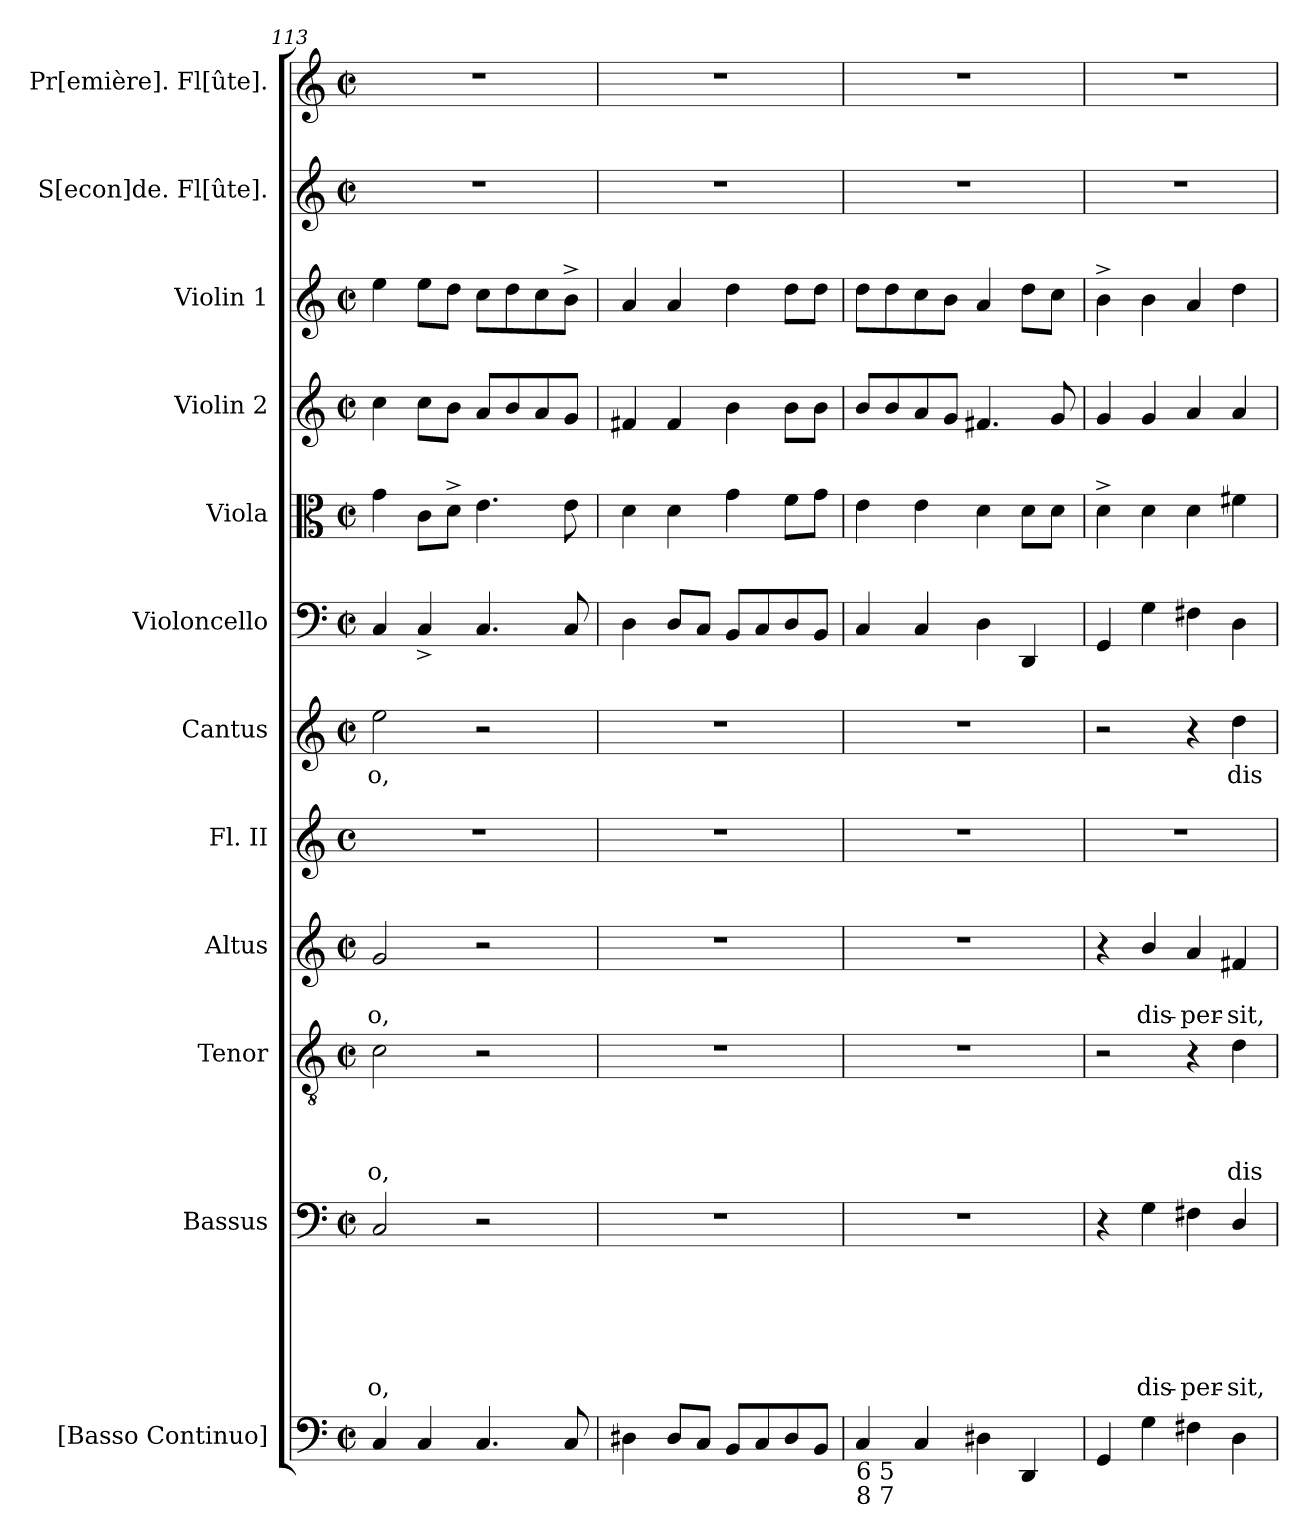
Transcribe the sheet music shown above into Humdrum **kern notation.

**kern	**kern	**text	**text	**text	**text	**text	**text	**kern	**text	**text	**text	**text	**kern	**text	**text	**kern	**kern	**text	**kern	**kern	**kern	**kern	**kern	**kern
*part12	*part11	*part11	*part11	*part11	*part11	*part11	*part11	*part10	*part10	*part10	*part10	*part10	*part9	*part9	*part9	*part8	*part7	*part7	*part6	*part5	*part4	*part3	*part2	*part1
*staff12	*staff11	*staff11	*staff11	*staff11	*staff11	*staff11	*staff11	*staff10	*staff10	*staff10	*staff10	*staff10	*staff9	*staff9	*staff9	*staff8	*staff7	*staff7	*staff6	*staff5	*staff4	*staff3	*staff2	*staff1
*I"[Basso Continuo]	*I"Bassus	*	*	*	*	*	*	*I"Tenor	*	*	*	*	*I"Altus	*	*	*I"Fl. II	*I"Cantus	*	*I"Violoncello	*I"Viola	*I"Violin 2	*I"Violin 1	*I"S[econ]de. Fl[ûte].	*I"Pr[emière]. Fl[ûte].
*I'B. c.	*I'B.	*	*	*	*	*	*	*I'T.	*	*	*	*	*I'A.	*	*	*I'Fl. II	*	*	*I'Vc.	*I'Va.	*	*	*	*
!!LO:PB:g=z
*clefF4	*clefF4	*	*	*	*	*	*	*clefGv2	*	*	*	*	*clefG2	*	*	*clefG2	*clefG2	*	*clefF4	*clefC3	*clefG2	*clefG2	*clefG2	*clefG2
*k[]	*k[]	*	*	*	*	*	*	*k[]	*	*	*	*	*k[]	*	*	*k[]	*k[]	*	*k[]	*k[]	*k[]	*k[]	*k[]	*k[]
*C:	*C:	*	*	*	*	*	*	*C:	*	*	*	*	*C:	*	*	*C:	*C:	*	*C:	*C:	*C:	*C:	*C:	*C:
*M2/2	*M2/2	*	*	*	*	*	*	*M2/2	*	*	*	*	*M2/2	*	*	*M4/4	*M2/2	*	*M2/2	*M2/2	*M2/2	*M2/2	*M2/2	*M2/2
*met(c|)	*met(c|)	*	*	*	*	*	*	*met(c|)	*	*	*	*	*met(c|)	*	*	*met(c)	*met(c|)	*	*met(c|)	*met(c|)	*met(c|)	*met(c|)	*met(c|)	*met(c|)
=113	=113	=113	=113	=113	=113	=113	=113	=113	=113	=113	=113	=113	=113	=113	=113	=113	=113	=113	=113	=113	=113	=113	=113	=113
!	!	!	!	!	!	!	!LO:LY:b	!	!	!	!	!LO:LY:b	!	!	!LO:LY:b	!	!	!LO:LY:b	!	!	!	!	!	!
4C</	2C/	.	.	.	.	.	-o,	2c\	.	.	.	-o,	2g/	.	-o,	1r	2ee\	-o,	4C/	4g\	4cc\	4ee\	1r	1r
4C/	.	.	.	.	.	.	.	.	.	.	.	.	.	.	.	.	.	.	4C^</	8c\L	8cc\L	8ee\L	.	.
.	.	.	.	.	.	.	.	.	.	.	.	.	.	.	.	.	.	.	.	8d^>\J	8b\J	8dd\J	.	.
4.C</	2r	.	.	.	.	.	.	2r	.	.	.	.	2r	.	.	.	2r	.	4.C/	4.e\	8a/L	8cc\L	.	.
.	.	.	.	.	.	.	.	.	.	.	.	.	.	.	.	.	.	.	.	.	8b/	8dd\	.	.
.	.	.	.	.	.	.	.	.	.	.	.	.	.	.	.	.	.	.	.	.	8a/	8cc\	.	.
8C/	.	.	.	.	.	.	.	.	.	.	.	.	.	.	.	.	.	.	8C/	8e\	8g/J	8b^>\J	.	.
=114	=114	=114	=114	=114	=114	=114	=114	=114	=114	=114	=114	=114	=114	=114	=114	=114	=114	=114	=114	=114	=114	=114	=114	=114
4D#\	1r	.	.	.	.	.	.	1r	.	.	.	.	1r	.	.	1r	1r	.	4D\	4d\	4f#X/	4a/	1r	1r
8D#/L	.	.	.	.	.	.	.	.	.	.	.	.	.	.	.	.	.	.	8D/L	4d\	4f#/	4a/	.	.
8C/J	.	.	.	.	.	.	.	.	.	.	.	.	.	.	.	.	.	.	8C/J	.	.	.	.	.
8BB/L	.	.	.	.	.	.	.	.	.	.	.	.	.	.	.	.	.	.	8BB/L	4g\	4b\	4dd\	.	.
8C/	.	.	.	.	.	.	.	.	.	.	.	.	.	.	.	.	.	.	8C/	.	.	.	.	.
8D#/	.	.	.	.	.	.	.	.	.	.	.	.	.	.	.	.	.	.	8D/	8f\L	8b\L	8dd\L	.	.
8BB/J	.	.	.	.	.	.	.	.	.	.	.	.	.	.	.	.	.	.	8BB/J	8g\J	8b\J	8dd\J	.	.
=115	=115	=115	=115	=115	=115	=115	=115	=115	=115	=115	=115	=115	=115	=115	=115	=115	=115	=115	=115	=115	=115	=115	=115	=115
!LO:TX:b:t=6 5	!	!	!	!	!	!	!	!	!	!	!	!	!	!	!	!	!	!	!	!	!	!	!	!
!LO:TX:b:t=8 7	!	!	!	!	!	!	!	!	!	!	!	!	!	!	!	!	!	!	!	!	!	!	!	!
4C/	1r	.	.	.	.	.	.	1r	.	.	.	.	1r	.	.	1r	1r	.	4C/	4e\	8b/L	8dd\L	1r	1r
.	.	.	.	.	.	.	.	.	.	.	.	.	.	.	.	.	.	.	.	.	8b/	8dd\	.	.
4C/	.	.	.	.	.	.	.	.	.	.	.	.	.	.	.	.	.	.	4C/	4e\	8a/	8cc\	.	.
.	.	.	.	.	.	.	.	.	.	.	.	.	.	.	.	.	.	.	.	.	8g/J	8b\J	.	.
4D#\	.	.	.	.	.	.	.	.	.	.	.	.	.	.	.	.	.	.	4D\	4d\	4.f#X/	4a/	.	.
4DD/	.	.	.	.	.	.	.	.	.	.	.	.	.	.	.	.	.	.	4DD/	8d\L	.	8dd\L	.	.
.	.	.	.	.	.	.	.	.	.	.	.	.	.	.	.	.	.	.	.	8d\J	8g/	8cc\J	.	.
=116	=116	=116	=116	=116	=116	=116	=116	=116	=116	=116	=116	=116	=116	=116	=116	=116	=116	=116	=116	=116	=116	=116	=116	=116
4GG/	4r	.	.	.	.	.	.	2r	.	.	.	.	4r	.	.	1r	2r	.	4GG/	4d^>\	4g/	4b^>\	1r	1r
!	!	!	!	!	!	!	!LO:LY:b	!	!	!	!	!	!	!	!LO:LY:b	!	!	!	!	!	!	!	!	!
4G\	4G\	.	.	.	.	.	dis-	.	.	.	.	.	4b/	.	dis-	.	.	.	4G\	4d\	4g/	4b\	.	.
!	!	!	!	!	!	!	!LO:LY:b	!	!	!	!	!	!	!	!LO:LY:b	!	!	!	!	!	!	!	!	!
4F#X\	4F#X\	.	.	.	.	.	-per-	4r	.	.	.	.	4a/	.	-per-	.	4r	.	4F#X\	4d\	4a/	4a/	.	.
!	!	!	!	!	!	!	!LO:LY:b	!	!	!	!	!LO:LY:b	!	!	!LO:LY:b	!	!	!LO:LY:b	!	!	!	!	!	!
4D\	4D/	.	.	.	.	.	-sit,	4d\	.	.	.	dis-	4f#X/	.	-sit,	.	4dd\	dis-	4D\	4f#X\	4a/	4dd\	.	.
=	=	=	=	=	=	=	=	=	=	=	=	=	=	=	=	=	=	=	=	=	=	=	=	=
*-	*-	*-	*-	*-	*-	*-	*-	*-	*-	*-	*-	*-	*-	*-	*-	*-	*-	*-	*-	*-	*-	*-	*-	*-
